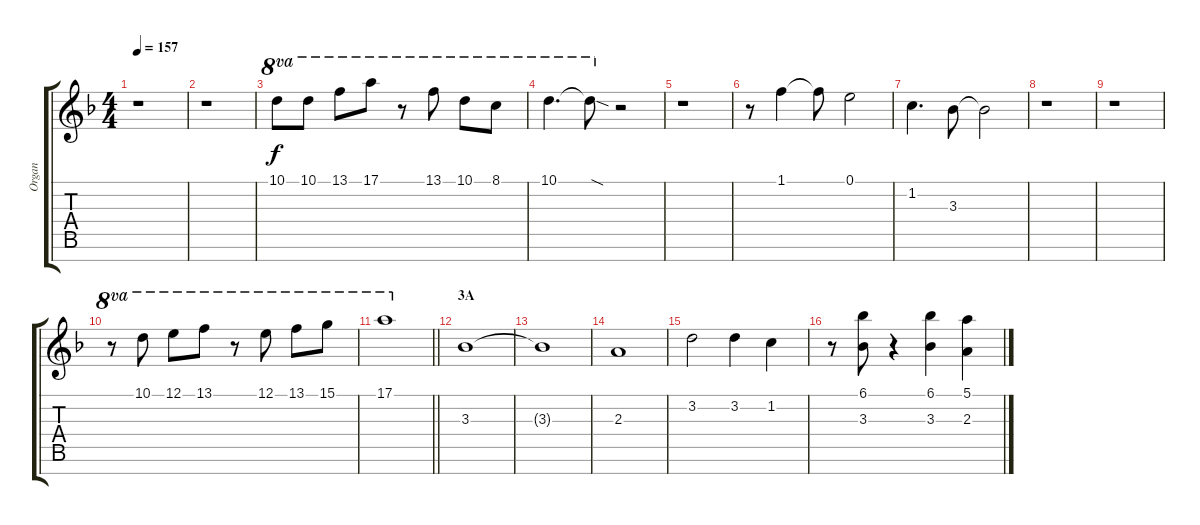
\track ("Organ" "Organ") {instrument rockorgan}
\staff {score tabs}
\tuning (E5 B4 G4 D4 A3 E3 B2) {hide}
\ts (4 4)
\tempo 157
\clef g2
\ks f
r.1{dy f} |
r.1 |
10.1.8{ot 8va} 10.1.8{ot 8va} 13.1.8{ot 8va} 17.1.8{ot 8va} r.8{ot 8va} 13.1.8{ot 8va} 10.1.8{ot 8va} 8.1.8{ot 8va} |
10.1.4{d ot 8va} 10.1{sod t}.8{ot 8va} r.2 |
r.1 |
r.8 1.1.4 1.1{t}.8 0.1.2 |
1.2.4{d} 3.3.8 3.3{t}.2 |
r.1 |
r.1 |
r.8{ot 8va} 10.1.8{ot 8va} 12.1.8{ot 8va} 13.1.8{ot 8va} r.8{ot 8va} 12.1.8{ot 8va} 13.1.8{ot 8va} 15.1.8{ot 8va} |
\barLineRight lightlight
17.1.1{ot 8va} |
\section ("" "3A")
3.3.1 |
3.3{t}.1 |
2.3.1 |
3.2.2 3.2.4 1.2.4 |
r.8 (6.1 3.3).8 r.4 (6.1 3.3).4 (5.1 2.3).4
